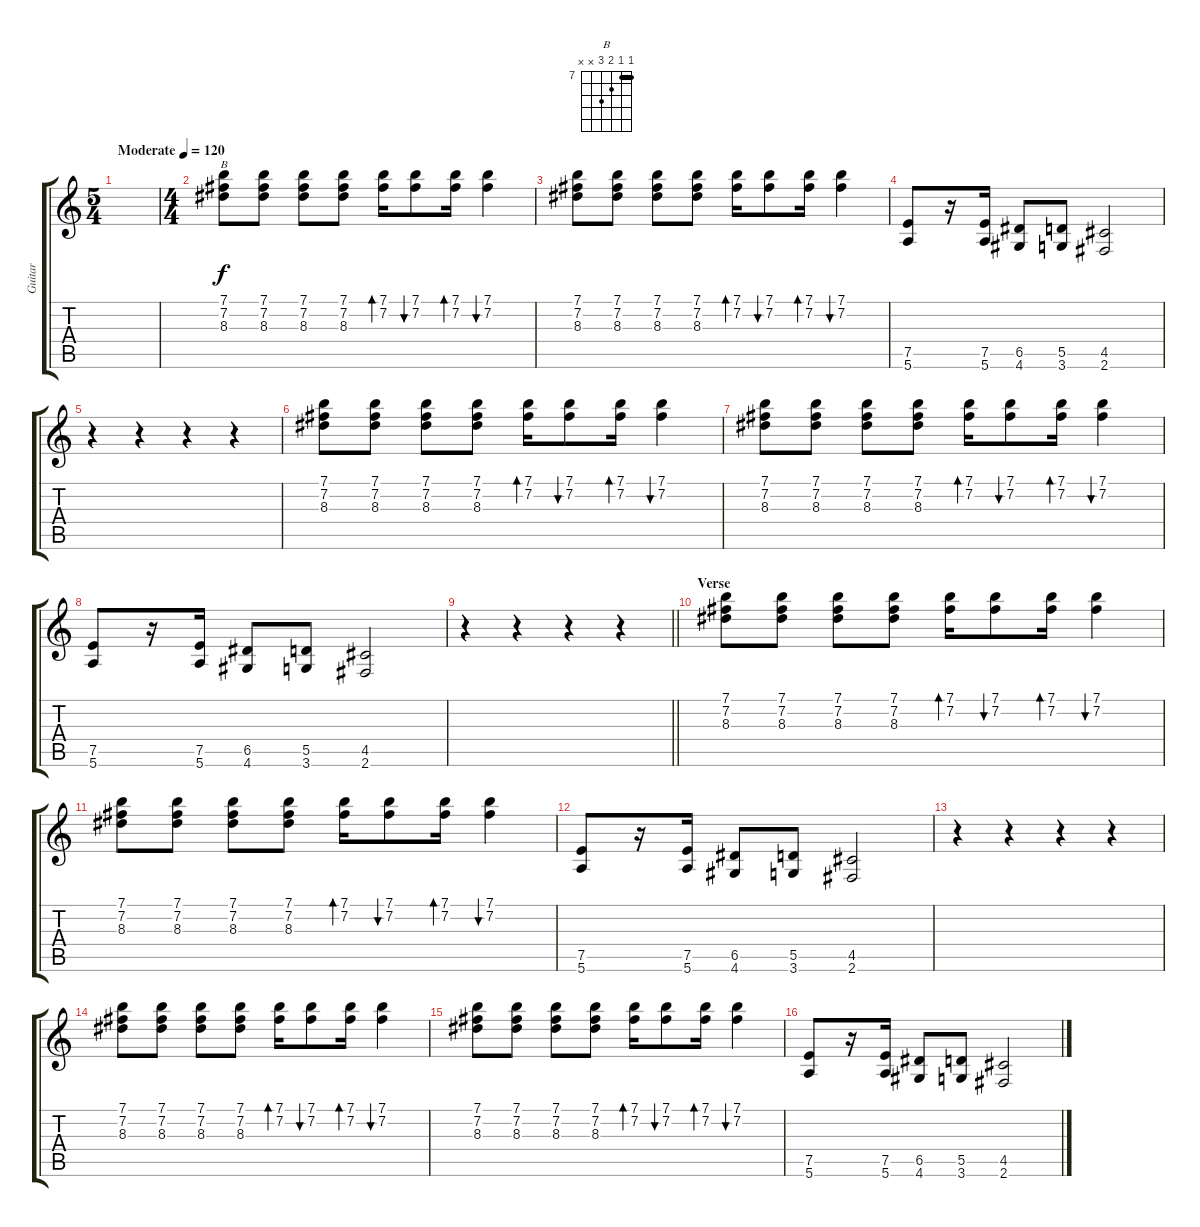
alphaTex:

\track ("Guitar" "Guitar") {mute instrument distortionguitar}
\staff {score tabs}
\tuning (E4 B3 G3 D3 A2 E2) {hide}
\chord ("B" 7 7 8 9 x x) {firstfret 7 barre 7}
\ts (5 4)
\tempo (120 "Moderate")
\clef g2
\ks c
|
\ts (4 4)
(7.1 7.2 8.3).8{ch "B"} (7.1 7.2 8.3).8 (7.1 7.2 8.3).8 (7.1 7.2 8.3).8 (7.1 7.2).16{bd 30} (7.1 7.2).8{bu 30} (7.1 7.2).16{bd 30} (7.1 7.2).4{bu 30} |
(7.1 7.2 8.3).8 (7.1 7.2 8.3).8 (7.1 7.2 8.3).8 (7.1 7.2 8.3).8 (7.1 7.2).16{bd 30} (7.1 7.2).8{bu 30} (7.1 7.2).16{bd 30} (7.1 7.2).4{bu 30} |
(7.5 5.6).8 r.16 (7.5 5.6).16 (6.5 4.6).8 (5.5 3.6).8 (4.5 2.6).2 |
r.4 r.4 r.4 r.4 |
(7.1 7.2 8.3).8 (7.1 7.2 8.3).8 (7.1 7.2 8.3).8 (7.1 7.2 8.3).8 (7.1 7.2).16{bd 30} (7.1 7.2).8{bu 30} (7.1 7.2).16{bd 30} (7.1 7.2).4{bu 30} |
(7.1 7.2 8.3).8 (7.1 7.2 8.3).8 (7.1 7.2 8.3).8 (7.1 7.2 8.3).8 (7.1 7.2).16{bd 30} (7.1 7.2).8{bu 30} (7.1 7.2).16{bd 30} (7.1 7.2).4{bu 30} |
(7.5 5.6).8 r.16 (7.5 5.6).16 (6.5 4.6).8 (5.5 3.6).8 (4.5 2.6).2 |
\barLineRight lightlight
r.4 r.4 r.4 r.4 |
\section ("" "Verse")
(7.1 7.2 8.3).8 (7.1 7.2 8.3).8 (7.1 7.2 8.3).8 (7.1 7.2 8.3).8 (7.1 7.2).16{bd 30} (7.1 7.2).8{bu 30} (7.1 7.2).16{bd 30} (7.1 7.2).4{bu 30} |
(7.1 7.2 8.3).8 (7.1 7.2 8.3).8 (7.1 7.2 8.3).8 (7.1 7.2 8.3).8 (7.1 7.2).16{bd 30} (7.1 7.2).8{bu 30} (7.1 7.2).16{bd 30} (7.1 7.2).4{bu 30} |
(7.5 5.6).8 r.16 (7.5 5.6).16 (6.5 4.6).8 (5.5 3.6).8 (4.5 2.6).2 |
r.4 r.4 r.4 r.4 |
(7.1 7.2 8.3).8 (7.1 7.2 8.3).8 (7.1 7.2 8.3).8 (7.1 7.2 8.3).8 (7.1 7.2).16{bd 30} (7.1 7.2).8{bu 30} (7.1 7.2).16{bd 30} (7.1 7.2).4{bu 30} |
(7.1 7.2 8.3).8 (7.1 7.2 8.3).8 (7.1 7.2 8.3).8 (7.1 7.2 8.3).8 (7.1 7.2).16{bd 30} (7.1 7.2).8{bu 30} (7.1 7.2).16{bd 30} (7.1 7.2).4{bu 30} |
(7.5 5.6).8 r.16 (7.5 5.6).16 (6.5 4.6).8 (5.5 3.6).8 (4.5 2.6).2
